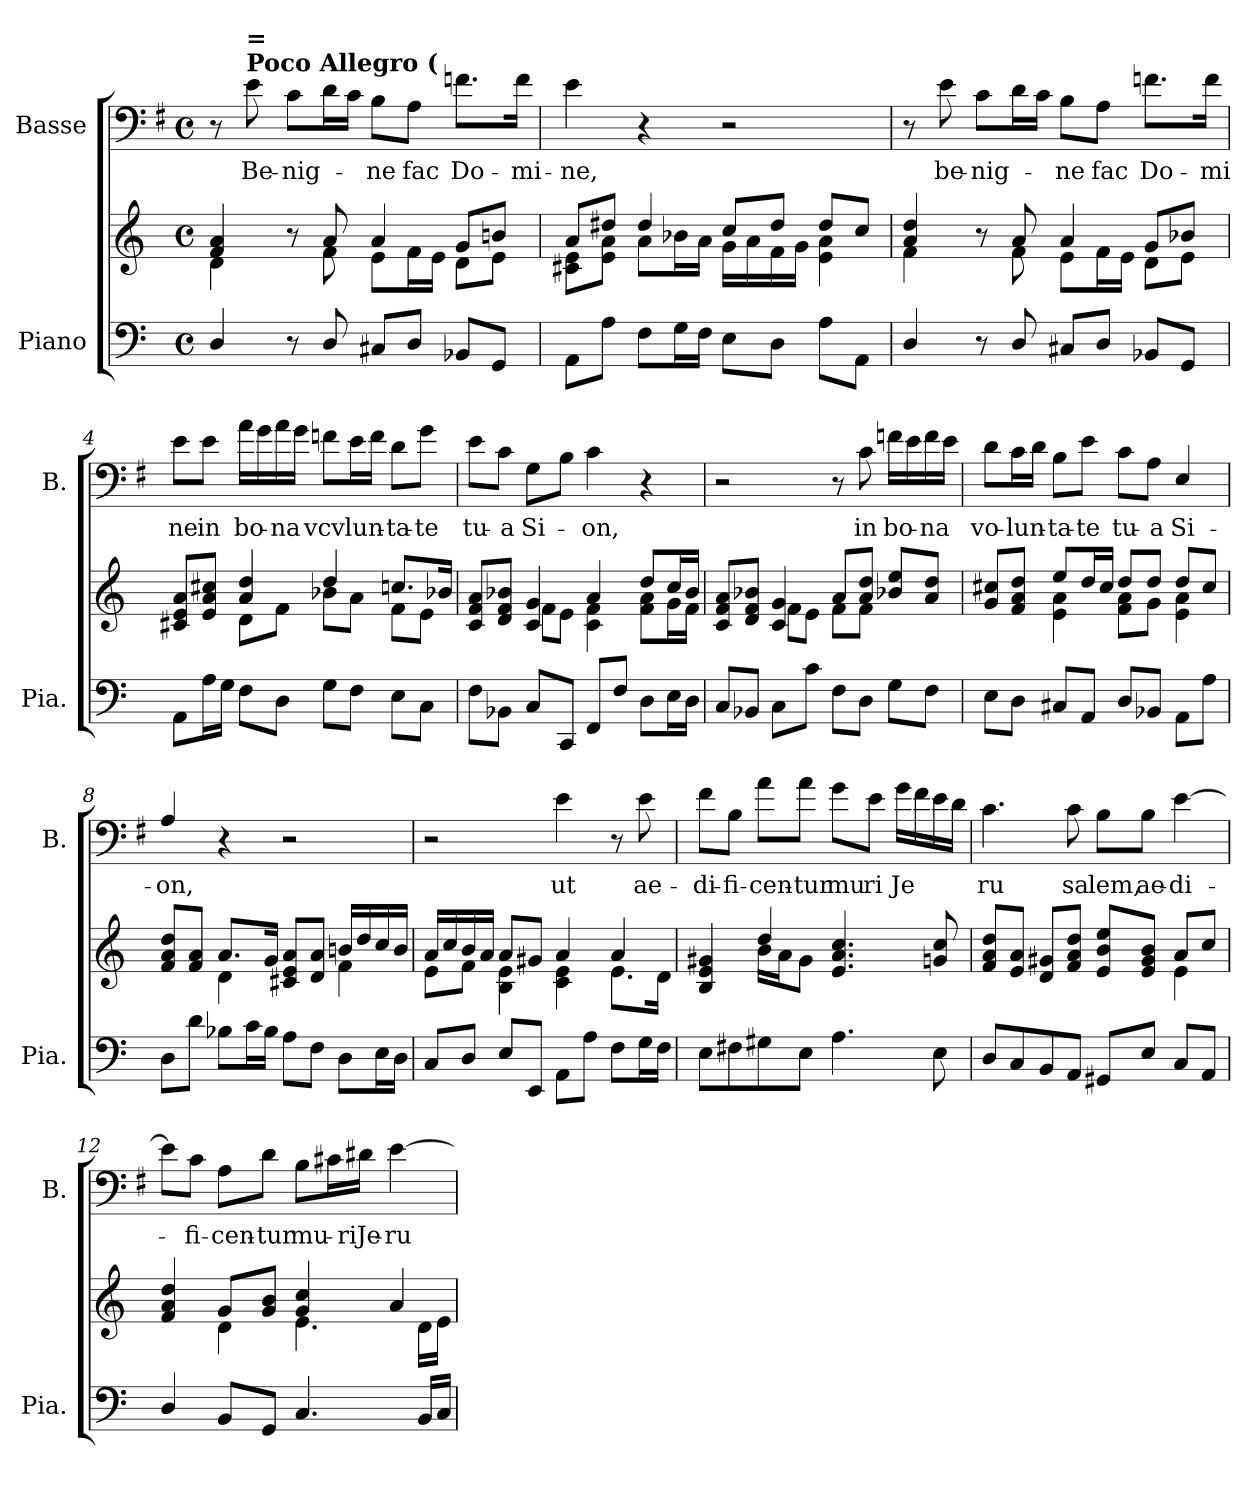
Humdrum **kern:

**kern	**kern	**kern	**text
*part2	*part2	*part1	*part1
*staff3	*staff2	*staff1	*staff1
*I"Piano	*	*I"Basse	*
*I'Pia.	*	*I'B.	*
*clefF4	*clefG2	*clefF4	*
*	*	*ITrd4c7	*
*k[]	*k[]	*k[]	*
*M4/4	*M4/4	*M4/4	*
*met(c)	*met(c)	*met(c)	*
=1	=1	=1	=1
*	*^	*	*
4D/	4f/ 4a/	4d\	8r	.
*	*	*	*MM100	*
!	!	!	!LO:TX:a:B:t=Poco Allegro (	!
!	!	!	!LO:TX:a:B:t==	!
!	!	!	!	!LO:LY:b
.	.	.	8A\	Be-
!	!	!	!	!LO:LY:b
8r	8r	8ryy	8F\L	-nig-
8D/	8a/	8f\	16G\L	.
.	.	.	16F\JJ	.
!	!	!	!	!LO:LY:b
8C#X/L	4a/	8e\L	8E\L	-ne
!	!	!	!	!LO:LY:b
8D/J	.	16f\L	8D\J	fac
.	.	16e\JJ	.	.
!	!	!	!	!LO:LY:b
8BB-X/L	8g/L	8d\L	8.B-X\L	Do-
8GG/J	8bn/J	8e\J	.	.
!	!	!	!	!LO:LY:b
.	.	.	16B-\Jk	-mi-
=2	=2	=2	=2	=2
!	!	!	!	!LO:LY:b
8AA\L	8a/L	8c#X\ 8e\L	4A\	-ne,
8A\J	8dd#X/J	8e\ 8a\J	.	.
8F\L	4dd#/	8a\L	4r	.
16G\L	.	16b-X\L	.	.
16F\JJ	.	16a\JJ	.	.
8E\L	8cc/L	16g\LL	2r	.
.	.	16a\	.	.
8D\J	8dd#/J	16f\	.	.
.	.	16g\JJ	.	.
8A\L	8dd#/L	4e\ 4a\	.	.
8AA\J	8cc/J	.	.	.
=3	=3	=3	=3	=3
4D/	4a/ 4dd/	4f\	8r	.
!	!	!	!	!LO:LY:b
.	.	.	8A\	be-
!	!	!	!	!LO:LY:b
8r	8r	8ryy	8F\L	-nig-
8D/	8a/	8f\	16G\L	.
.	.	.	16F\JJ	.
!	!	!	!	!LO:LY:b
8C#X/L	4a/	8e\L	8E\L	-ne
!	!	!	!	!LO:LY:b
8D/J	.	16f\L	8D\J	fac
.	.	16e\JJ	.	.
!	!	!	!	!LO:LY:b
8BB-X/L	8g/L	8d\L	8.B-X\L	Do-
8GG/J	8b-X/J	8e\J	.	.
!	!	!	!	!LO:LY:b
.	.	.	16B-\Jk	-mi
!!LO:LB:g=z
=4	=4	=4	=4	=4
!	!	!	!	!LO:LY:b
8AA\L	8c#X/ 8e/ 8a/L	4ryy	8A\L	ne
!	!	!	!	!LO:LY:b
16A\L	8e/ 8a/ 8cc#X/J	.	8A\J	in
16G\JJ	.	.	.	.
!	!	!	!	!LO:LY:b
8F\L	4a/ 4dd/	8d\L	16d\LL	bo-
.	.	.	16c\	.
!	!	!	!	!LO:LY:b
8D\J	.	8f\J	16d\	-na
.	.	.	16c\JJ	.
!	!	!	!	!LO:LY:b
8G\L	4dd/	8b-X\L	8B-X\L	vcv
!	!	!	!	!LO:LY:b
8F\J	.	8a\J	16A\L	lun-
.	.	.	16B-\JJ	.
!	!	!	!	!LO:LY:b
8E\L	8.ccn/L	8f\L	8G\L	-ta-
!	!	!	!	!LO:LY:b
8C\J	.	8e\J	8c\J	-te
.	16b-X/Jk	.	.	.
=5	=5	=5	=5	=5
!	!	!	!	!LO:LY:b
8F\L	8c/ 8f/ 8a/L	4ryy	8A\L	tu-
!	!	!	!	!LO:LY:b
8BB-X\J	8d/ 8f/ 8b-X/J	.	8F\J	-a
!	!	!	!	!LO:LY:b
8C/L	4c/ 4g/	8f\L	8C\L	Si-
8CC/J	.	8e\J	8E\J	.
!	!	!	!	!LO:LY:b
8FF/L	4a/	4c\ 4f\	4F\	-on,
8F/J	.	.	.	.
8D\L	8dd/L	8f\ 8a\L	4r	.
16E\L	16cc/L	16g\L	.	.
16D\JJ	16b-/JJ	16f\JJ	.	.
=6	=6	=6	=6	=6
8C/L	8c/ 8f/ 8a/L	4ryy	2r	.
8BB-X/J	8d/ 8f/ 8b-X/J	.	.	.
8C\L	4c/ 4g/	8f\L	.	.
8c\J	.	8e\J	.	.
8F\L	8a/L	8f\L	8r	.
!	!	!	!	!LO:LY:b
8D\J	8a/ 8dd/J	8f\J	8F\	in
!	!	!	!	!LO:LY:b
8G\L	8b-X/ 8ee/L	4ryy	16B-X\LL	bo-
.	.	.	16A\	.
!	!	!	!	!LO:LY:b
8F\J	8a/ 8dd/J	.	16B-\	-na
.	.	.	16A\JJ	.
!!LO:LB:g=z
=7	=7	=7	=7	=7
!	!	!	!	!LO:LY:b
8E\L	8g/ 8cc#X/L	4ryy	8G\L	vo-
!	!	!	!	!LO:LY:b
8D\J	8f/ 8a/ 8dd/J	.	16F\L	-lun-
.	.	.	16G\JJ	.
!	!	!	!	!LO:LY:b
8C#X/L	8ee/L	4e\ 4a\	8E\L	-ta-
!	!	!	!	!LO:LY:b
8AA/J	16dd/L	.	8A\J	-te
.	16cc#/JJ	.	.	.
!	!	!	!	!LO:LY:b
8D/L	8dd/L	8f\ 8a\L	8F\L	tu-
!	!	!	!	!LO:LY:b
8BB-X/J	8dd/J	8g\J	8D\J	-a
!	!	!	!	!LO:LY:b
8AA\L	8dd/L	4e\ 4a\	4AA/	Si-
8A\J	8cc#/J	.	.	.
=8	=8	=8	=8	=8
!	!	!	!	!LO:LY:b
8D\L	8f/ 8a/ 8dd/L	4ryy	4D/	-on,
8d\J	8f/ 8a/J	.	.	.
8B-X\L	8.a/L	4d\	4r	.
16c\L	.	.	.	.
16B-\JJ	16g/Jk	.	.	.
8A\L	8c#X/ 8e/ 8a/L	4ryy	2r	.
8F\J	8d/ 8a/J	.	.	.
8D\L	16bn/LL	4f\	.	.
.	16dd/	.	.	.
16E\L	16cc/	.	.	.
16D\JJ	16b/JJ	.	.	.
=9	=9	=9	=9	=9
8C/L	16a/LL	8e\L	2r	.
.	16cc/	.	.	.
8D/J	16b/	8f\J	.	.
.	16a/JJ	.	.	.
8E/L	8a/L	4B\ 4e\	.	.
8EE/J	8g#X/J	.	.	.
!	!	!	!	!LO:LY:b
8AA\L	4a/	4c\ 4e\	4A\	ut
8A\J	.	.	.	.
8F\L	4a/	8.e\L	8r	.
!	!	!	!	!LO:LY:b
16G\L	.	.	8A\	ae-
16F\JJ	.	16d\Jk	.	.
!!LO:LB:g=z
=10	=10	=10	=10	=10
!	!	!	!	!LO:LY:b
8E\L	4B/ 4e/ 4g#X/	4ryy	8B\L	-di-
!	!	!	!	!LO:LY:b
8F#X\	.	.	8E\J	-fi-
!	!	!	!	!LO:LY:b
8G#X\	4dd/	16b\LL	8d\L	-cen-
.	.	16a\J	.	.
!	!	!	!	!LO:LY:b
8E\J	.	8g#\J	8d\J	-tur
!	!	!	!	!LO:LY:b
4.A\	4.e/ 4.a/ 4.cc/	2ryy	8c\L	mu
!	!	!	!	!LO:LY:b
.	.	.	8A\J	ri
!	!	!	!	!LO:LY:b
.	.	.	16c\LL	Je
.	.	.	16B\	.
8E\	8gn/ 8cc/	.	16A\	.
.	.	.	16G\JJ	.
=11	=11	=11	=11	=11
!	!	!	!	!LO:LY:b
8D/L	8f/ 8a/ 8dd/L	2.ryy	4.F\	ru
8C/	8e/ 8a/J	.	.	.
8BB/	8d/ 8g#X/L	.	.	.
!	!	!	!	!LO:LY:b
8AA/J	8f/ 8a/ 8dd/J	.	8F\	sa
!	!	!	!	!LO:LY:b
8GG#X/L	8e/ 8b/ 8ee/L	.	8E\L	lem,
!	!	!	!	!LO:LY:b
8E/J	8e/ 8g#/ 8b/J	.	8E\J	ae-
!	!	!	!	!LO:LY:b
8C/L	8a/L	4e\	[4A\	-di-
8AA/J	8cc/J	.	.	.
=12	=12	=12	=12	=12
4D/	4f/ 4a/ 4dd/	4ryy	8A\L]	.
!	!	!	!	!LO:LY:b
.	.	.	8F\J	-fi--
!	!	!	!	!LO:LY:b
8BB/L	8g/L	4d\	8D\L	-cen-
!	!	!	!	!LO:LY:b
8GG/J	8g/ 8b/J	.	8G\J	-tur
!	!	!	!	!LO:LY:b
4.C/	4g/ 4cc/	4.e\	8E\L	mu-
.	.	.	16F#X\L	.
!	!	!	!	!LO:LY:b
.	.	.	16G#X\JJ	-riJe-
!	!	!	!	!LO:LY:b
.	4a/	.	[4A\	-ru-
16BB/LL	.	16d\LL	.	.
16C/JJ	.	16e\JJ	.	.
*	*v	*v	*	*
=	=	=	=
*-	*-	*-	*-
